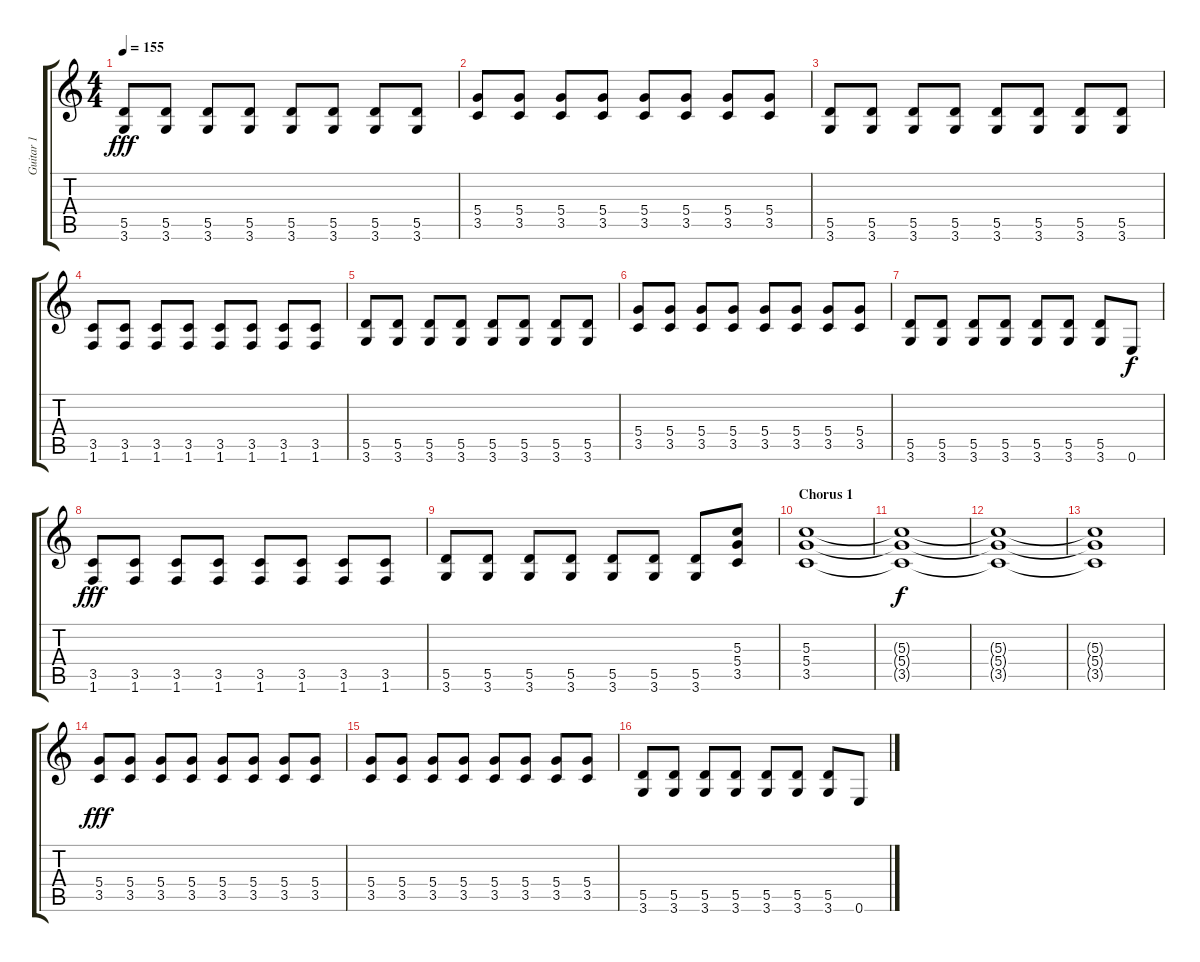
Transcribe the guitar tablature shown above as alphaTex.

\track ("Guitar 1" "Guitar 1") {instrument distortionguitar}
\staff {score tabs}
\tuning (E4 B3 G3 D3 A2 E2) {hide}
\ts (4 4)
\tempo 155
\clef g2
\ks c
(5.5 3.6).8{dy fff} (5.5 3.6).8 (5.5 3.6).8 (5.5 3.6).8 (5.5 3.6).8 (5.5 3.6).8 (5.5 3.6).8 (5.5 3.6).8 |
(5.4 3.5).8 (5.4 3.5).8 (5.4 3.5).8 (5.4 3.5).8 (5.4 3.5).8 (5.4 3.5).8 (5.4 3.5).8 (5.4 3.5).8 |
(5.5 3.6).8 (5.5 3.6).8 (5.5 3.6).8 (5.5 3.6).8 (5.5 3.6).8 (5.5 3.6).8 (5.5 3.6).8 (5.5 3.6).8 |
(3.5 1.6).8 (3.5 1.6).8 (3.5 1.6).8 (3.5 1.6).8 (3.5 1.6).8 (3.5 1.6).8 (3.5 1.6).8 (3.5 1.6).8 |
(5.5 3.6).8 (5.5 3.6).8 (5.5 3.6).8 (5.5 3.6).8 (5.5 3.6).8 (5.5 3.6).8 (5.5 3.6).8 (5.5 3.6).8 |
(5.4 3.5).8 (5.4 3.5).8 (5.4 3.5).8 (5.4 3.5).8 (5.4 3.5).8 (5.4 3.5).8 (5.4 3.5).8 (5.4 3.5).8 |
(5.5 3.6).8 (5.5 3.6).8 (5.5 3.6).8 (5.5 3.6).8 (5.5 3.6).8 (5.5 3.6).8 (5.5 3.6).8 0.6.8{dy f} |
(3.5 1.6).8{dy fff} (3.5 1.6).8 (3.5 1.6).8 (3.5 1.6).8 (3.5 1.6).8 (3.5 1.6).8 (3.5 1.6).8 (3.5 1.6).8 |
(5.5 3.6).8 (5.5 3.6).8 (5.5 3.6).8 (5.5 3.6).8 (5.5 3.6).8 (5.5 3.6).8 (5.5 3.6).8 (5.3 5.4 3.5).8 |
\section ("" "Chorus 1")
(5.3 5.4 3.5).1 |
(5.3{t} 5.4{t} 3.5{t}).1{dy f volume 12} |
(5.3{t} 5.4{t} 3.5{t}).1 |
(5.3{t} 5.4{t} 3.5{t}).1 |
(5.4 3.5).8{dy fff volume 16} (5.4 3.5).8 (5.4 3.5).8 (5.4 3.5).8 (5.4 3.5).8 (5.4 3.5).8 (5.4 3.5).8 (5.4 3.5).8 |
(5.4 3.5).8 (5.4 3.5).8 (5.4 3.5).8 (5.4 3.5).8 (5.4 3.5).8 (5.4 3.5).8 (5.4 3.5).8 (5.4 3.5).8 |
(5.5 3.6).8 (5.5 3.6).8 (5.5 3.6).8 (5.5 3.6).8 (5.5 3.6).8 (5.5 3.6).8 (5.5 3.6).8 0.6.8
